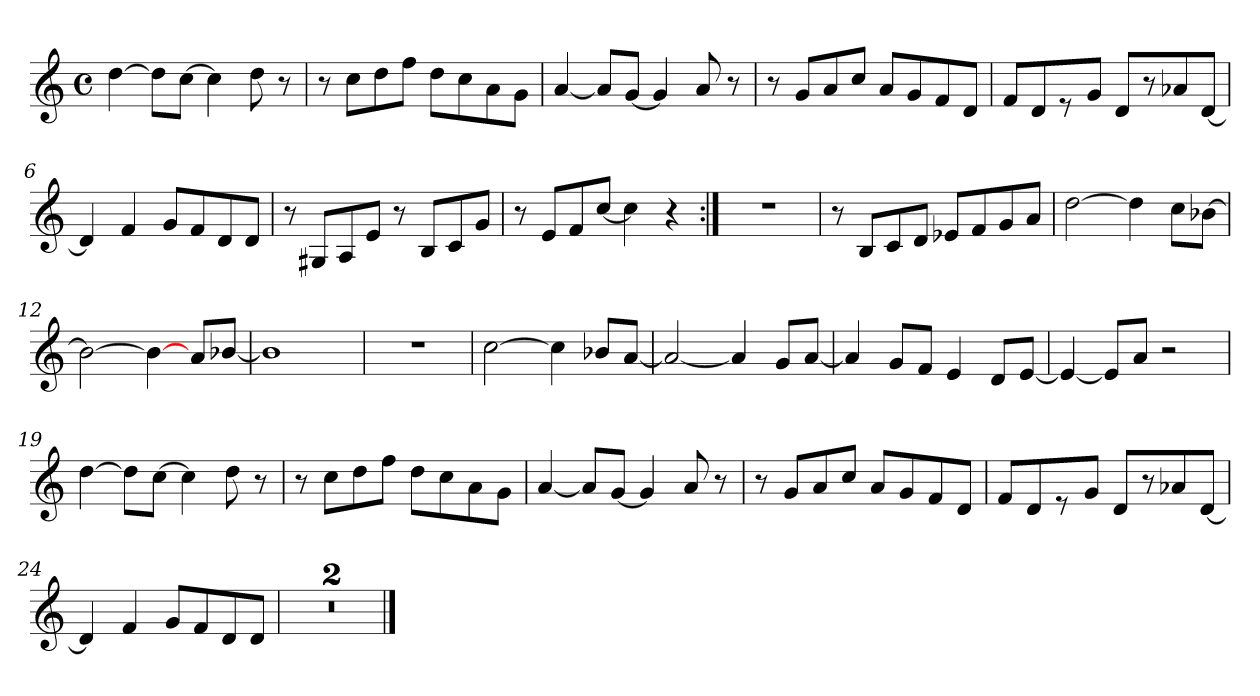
**kern
*part1
*staff1
*clefG2
*k[]
*C:
*M4/4
*met(c)
=1
[4dd\
8dd\L]
[8cc\J
4cc\]
8dd\
8r
=2
8r
8cc\L
8dd\
8ff\J
8dd\L
8cc\
8a\
8g\J
=3
[4a/
8a/L]
[8g/J
4g/]
8a/
8r
=4
8r
8g/L
8a/
8cc/J
8a/L
8g/
8f/
8d/J
!!LO:LB:g=z
=5
8f/L
8d/
8r
8g/J
8d/L
8r
8a-X/
[8d/J
=6
4d/]
4f/
8g/L
8f/
8d/
8d/J
=7
8r
8G#X/L
8A/
8e/J
8r
8B/L
8c/
8g/J
=8
8r
8e/L
8f/
[8cc/J
4cc\]
4r
!!LO:LB:g=z
=9:|!
1r
=10
8r
8B/L
8c/
8d/J
8e-X/L
8f/
8g/
8a/J
=11
[2dd\
4dd\]
8cc\L
[8b-X\J
=12
2b-\_
4b-\_
8a/L
[8b-X/J
!!LO:LB:g=z
=13
1b-]
=14
1r
=15
[2cc\
4cc\]
8b-X/L
[8a/J
=16
2a/_
4a/]
8g/L
[8a/J
!!LO:LB:g=z
=17
4a/]
8g/L
8f/J
4e/
8d/L
[8e/J
=18
4e/_
8e/L]
8a/J
2r
=19
[4dd\
8dd\L]
[8cc\J
4cc\]
8dd\
8r
=20
8r
8cc\L
8dd\
8ff\J
8dd\L
8cc\
8a\
8g\J
!!LO:LB:g=z
=21
[4a/
8a/L]
[8g/J
4g/]
8a/
8r
=22
8r
8g/L
8a/
8cc/J
8a/L
8g/
8f/
8d/J
=23
8f/L
8d/
8r
8g/J
8d/L
8r
8a-X/
[8d/J
=24
4d/]
4f/
8g/L
8f/
8d/
8d/J
!!LO:LB:g=z
=25
1r
=26
1r
==
*-
